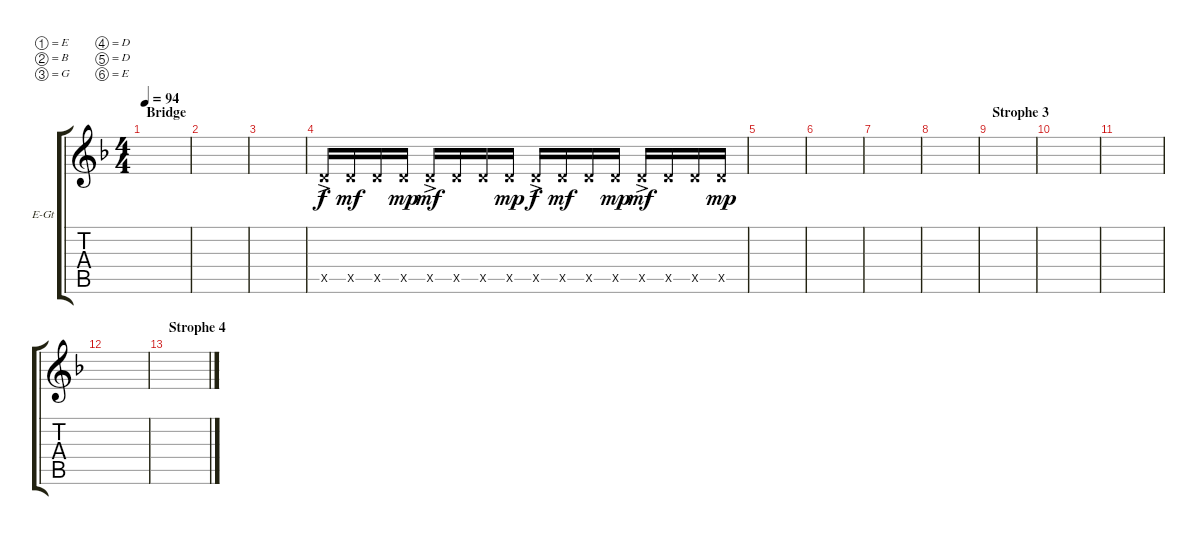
\defaultSystemsLayout 4
\bracketExtendMode groupsimilarinstruments
\firstSystemTrackNameOrientation horizontal
\otherSystemsTrackNameOrientation horizontal
\track ("Electric Guitar" "E-Gt") {instrument electricguitarclean}
\staff {score tabs}
\tuning (E4 B3 G3 D3 D3 E2)
\ts (4 4)
\section ("" "Bridge")
\tempo 94
\clef g2
\ks dminor
|
|
|
0.5{ac x}.16 0.5{x}.16{dy mf} 0.5{x}.16 0.5{x}.16{dy mp} 0.5{ac x}.16{dy mf} 0.5{x}.16 0.5{x}.16 0.5{x}.16{dy mp} 0.5{ac x}.16{dy f} 0.5{x}.16{dy mf} 0.5{x}.16 0.5{x}.16{dy mp} 0.5{ac x}.16{dy mf} 0.5{x}.16 0.5{x}.16 0.5{x}.16{dy mp} |
|
|
|
|
\section ("" "Strophe 3")
|
|
|
|
\section ("" "Strophe 4")
